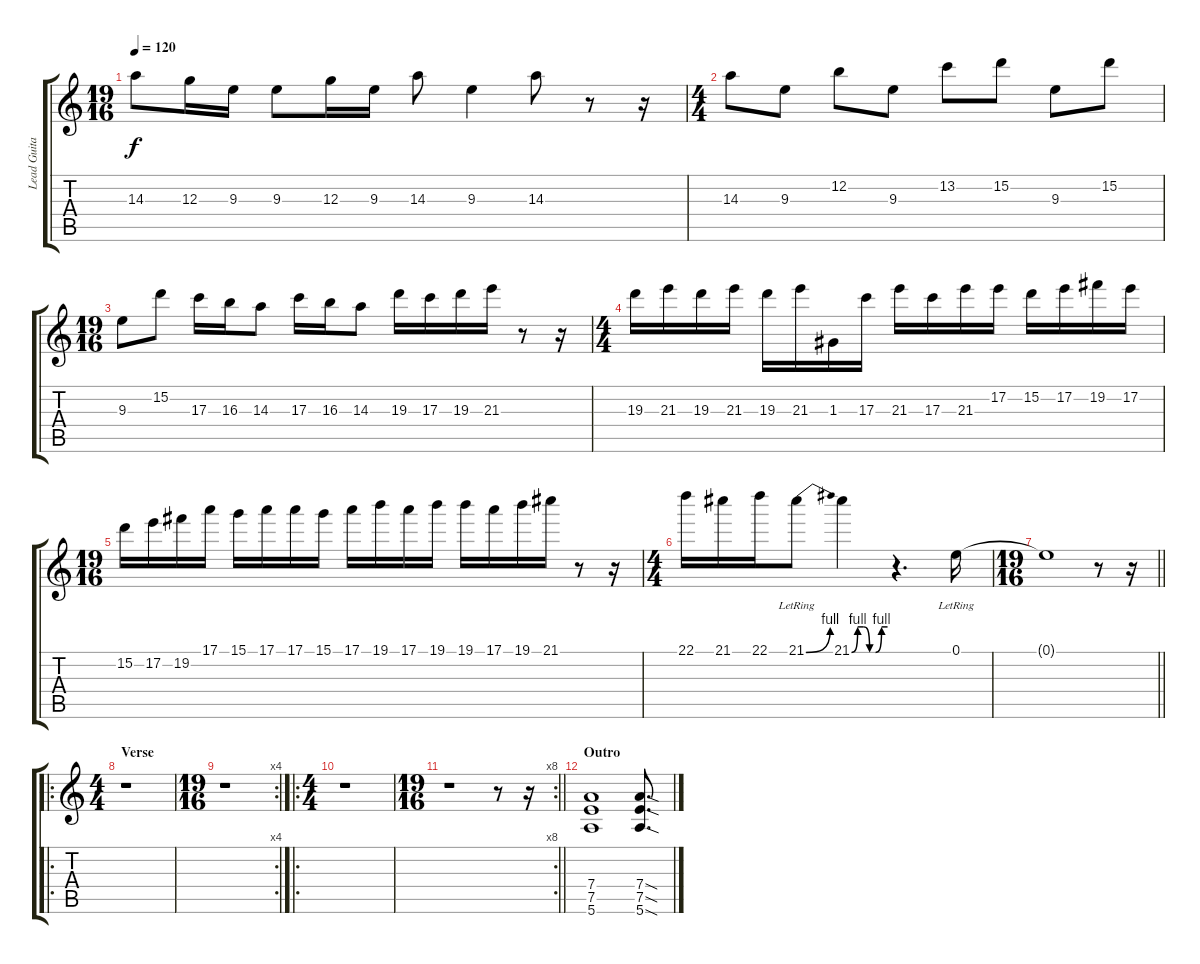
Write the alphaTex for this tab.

\track ("Lead Guitar" "Lead Guita") {instrument distortionguitar}
\staff {score tabs}
\tuning (E4 B3 G3 D3 A2 E2) {hide}
\ts (19 16)
\tempo 120
\clef g2
\ks c
14.3.8{dy f} 12.3.16 9.3.16 9.3.8 12.3.16 9.3.16 14.3.8 9.3.4 14.3.8 r.8 r.16 |
\ts (4 4)
14.3.8 9.3.8 12.2.8 9.3.8 13.2.8 15.2.8 9.3.8 15.2.8 |
\ts (19 16)
9.3.8 15.2.8 17.3.16 16.3.16 14.3.8 17.3.16 16.3.16 14.3.8 19.3.16 17.3.16 19.3.16 21.3.16 r.8 r.16 |
\ts (4 4)
19.3.16 21.3.16 19.3.16 21.3.16 19.3.16 21.3.16 1.3.16 17.3.16 21.3.16 17.3.16 21.3.16 17.2.16 15.2.16 17.2.16 19.2.16 17.2.16 |
\ts (19 16)
15.2.16 17.2.16 19.2.16 17.1.16 15.1.16 17.1.16 17.1.16 15.1.16 17.1.16 19.1.16 17.1.16 19.1.16 19.1.16 17.1.16 19.1.16 21.1.16 r.8 r.16 |
\ts (4 4)
22.1.16 21.1.16 22.1.16 21.1{be (bend 0 0 60 4) lr}.8 21.1{be (custom 0 0 10 4 20 4 30 0 40 0 50 4 60 4)}.4 r.4{d} 0.1{lr}.16 |
\ts (19 16)
\barLineRight lightlight
0.1{t}.1 r.8 r.16 |
\ro
\ts (4 4)
\section ("" "Verse")
r.1 |
\rc 4
\ts (19 16)
r.1 |
\ro
\ts (4 4)
r.1 |
\rc 8
\ts (19 16)
\barLineRight lightlight
r.1 r.8 r.16 |
\section ("" "Outro")
(7.4 7.5 5.6).1 (7.4{sod} 7.5{sod} 5.6{sod}).8{d}
